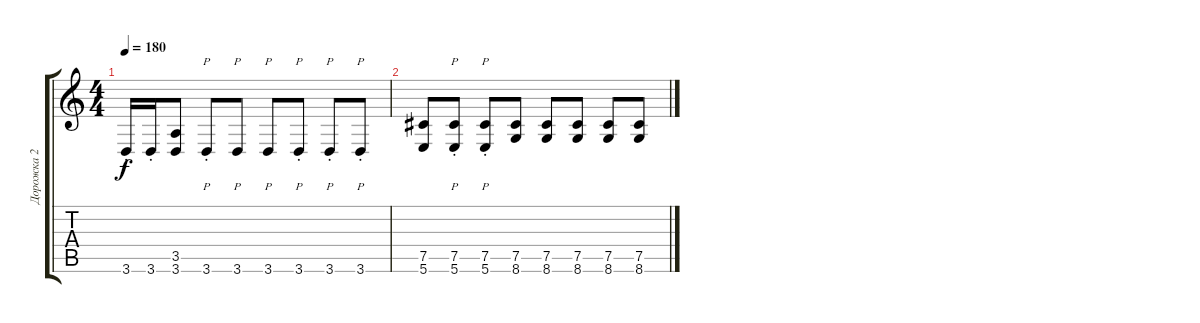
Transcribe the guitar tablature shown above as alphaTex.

\track ("Дорожка 2" "Дорожка 2") {instrument distortionguitar}
\staff {score tabs}
\tuning (Db4 Ab3 E3 B2 Gb2 B1) {hide}
\ts (4 4)
\tempo 180
\clef g2
\ks c
3.6{st}.16{dy f} 3.6{st}.16 (3.5 3.6).8 3.6{st}.8{p} 3.6.8{p} 3.6.8{p} 3.6{st}.8{p} 3.6{st}.8{p} 3.6{st}.8{p} |
(7.5 5.6).8 (7.5{st} 5.6{st}).8{p} (7.5{st} 5.6{st}).8{p} (7.5 8.6).8 (7.5 8.6).8 (7.5 8.6).8 (7.5 8.6).8 (7.5 8.6).8
